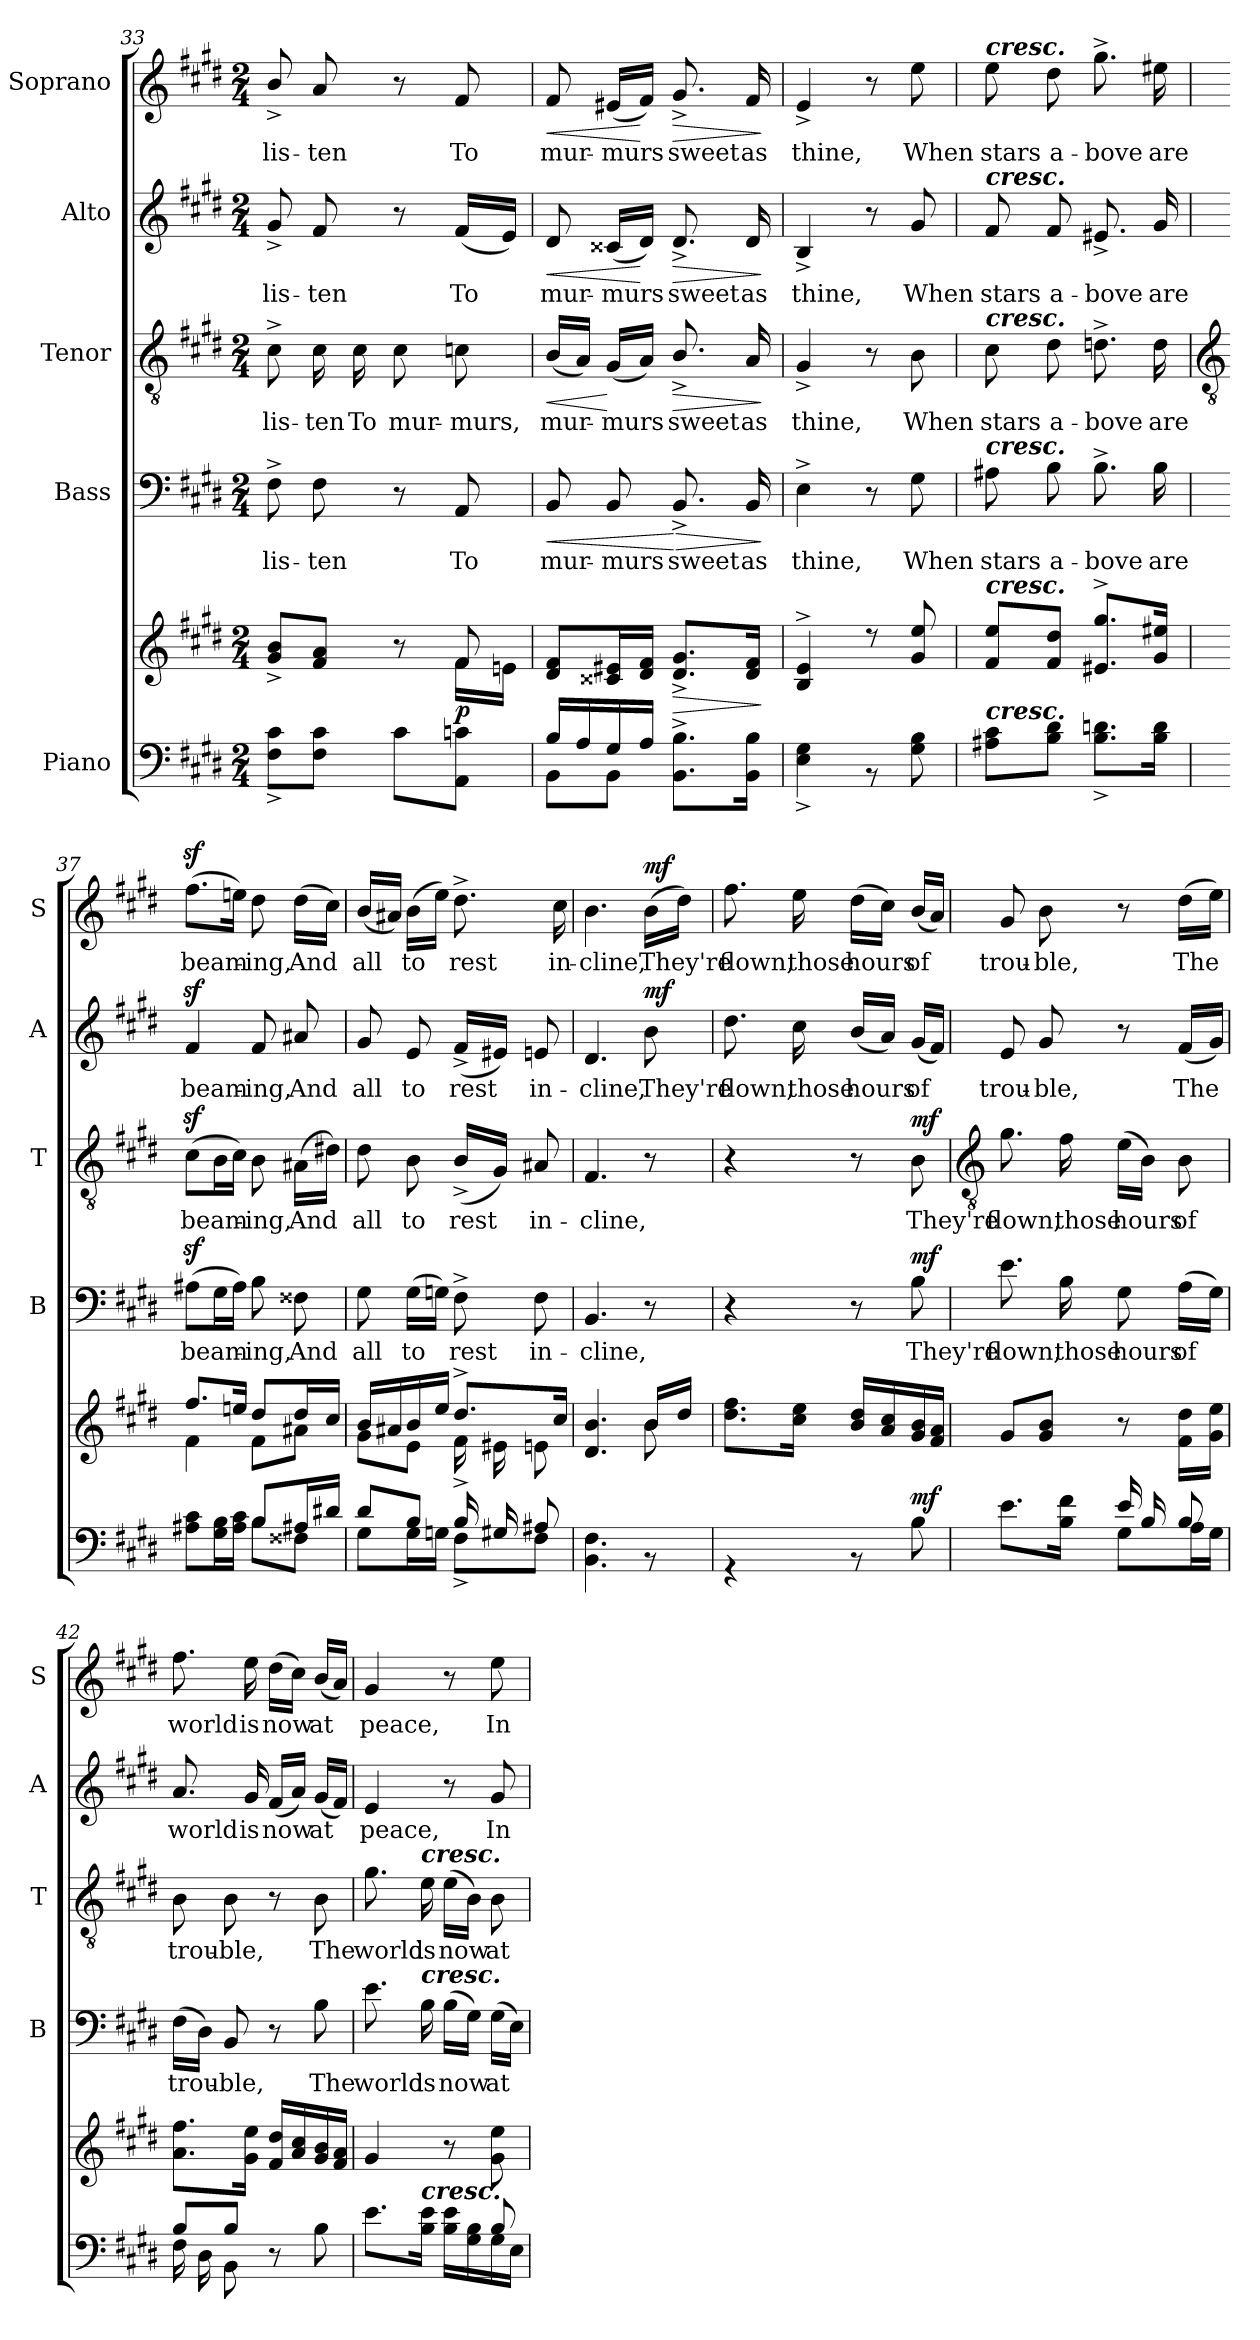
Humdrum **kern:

**kern	**kern	**dynam	**kern	**text	**dynam	**kern	**text	**dynam	**kern	**text	**dynam	**kern	**text	**dynam
*part5	*part5	*part5	*part4	*part4	*part4	*part3	*part3	*part3	*part2	*part2	*part2	*part1	*part1	*part1
*staff6	*staff5	*staff5/6	*staff4	*staff4	*staff4	*staff3	*staff3	*staff3	*staff2	*staff2	*staff2	*staff1	*staff1	*staff1
*I"Piano	*	*	*I"Bass	*	*	*I"Tenor	*	*	*I"Alto	*	*	*I"Soprano	*	*
*	*	*	*I'B	*	*	*I'T	*	*	*I'A	*	*	*I'S	*	*
*clefF4	*clefG2	*	*clefF4	*	*	*clefGv2	*	*	*clefG2	*	*	*clefG2	*	*
*k[f#c#g#d#]	*k[f#c#g#d#]	*	*k[f#c#g#d#]	*	*	*k[f#c#g#d#]	*	*	*k[f#c#g#d#]	*	*	*k[f#c#g#d#]	*	*
*E:	*E:	*	*E:	*	*	*E:	*	*	*E:	*	*	*E:	*	*
*M2/4	*M2/4	*	*M2/4	*	*	*M2/4	*	*	*M2/4	*	*	*M2/4	*	*
=33	=33	=33	=33	=33	=33	=33	=33	=33	=33	=33	=33	=33	=33	=33
!LO:N:vis=1	!	!	!	!LO:LY:b	!	!	!LO:LY:b	!	!	!LO:LY:b	!	!	!LO:LY:b	!
*^	*^	*	*	*	*	*	*	*	*	*	*	*	*	*
2ryy	8F#\^ 8c#\^L	8g#/^ 8b/^L	4.ryy	.	8F#^	lis-	.	8c#^	lis-	.	8g#^	lis-	.	8b^/	lis-	.
!	!	!	!	!	!	!LO:LY:b	!	!	!LO:LY:b	!	!	!LO:LY:b	!	!	!LO:LY:b	!
.	8F#\ 8c#\J	8f# 8aJ	.	.	8F#	-ten	.	16c#	-ten	.	8f#	-ten	.	8a	-ten	.
!	!	!	!	!	!	!	!	!	!LO:LY:b	!	!	!	!	!	!	!
.	.	.	.	.	.	.	.	16c#	To	.	.	.	.	.	.	.
!	!	!	!	!	!	!	!	!	!LO:LY:b	!	!	!	!	!	!	!
.	8c#\L	8r	.	.	8r	.	.	8c#	mur-	.	8r	.	.	8r	.	.
!	!	!	!	!LO:DY:b	!	!LO:LY:b	!	!	!LO:LY:b	!	!	!LO:LY:b	!	!	!LO:LY:b	!
.	8AA\ 8cn\J	8f#	16f#\LL	p	8AA	To	.	8cn	-murs,	.	(<16f#LL	To	.	8f#	To	.
.	.	.	16en\JJ	.	.	.	.	.	.	.	16eJJ)	.	.	.	.	.
=34	=34	=34	=34	=34	=34	=34	=34	=34	=34	=34	=34	=34	=34	=34	=34	=34
!	!	!	!	!LO:HP:b	!	!LO:LY:b	!LO:HP:b	!	!LO:LY:b	!LO:HP:b	!	!LO:LY:b	!LO:HP:b	!	!LO:LY:b	!LO:HP:b
!	!	!	!	!LO:DY:n=1:b=2	!	!	!	!	!	!	!	!	!	!	!	!
16B/LL	8BB\L	8d# 8f#L	2ryy	< p	8BB	mur-	<	(<16BLL	mur-	<	8d#	mur-	<	8f#	mur-	<
16A/	.	.	.	.	.	.	.	16AJJ)	.	.	.	.	.	.	.	.
!	!	!	!	!	!	!LO:LY:b	!	!	!LO:LY:b	!	!	!LO:LY:b	!	!	!LO:LY:b	!
16G#/	8BB\J	16c##X 16e#XL	.	.	8BB	-murs	.	(<16G#LL	murs	[	(<16c##XLL	-murs	.	(<16e#XLL	-murs	.
16A/JJ	.	16d# 16f#JJ	.	[	.	.	.	16A/JJ)	.	.	16d#JJ)	.	[	16f#JJ)	.	[
!	!	!	!	!LO:HP:b	!	!LO:LY:b	!LO:HP:n=1:b	!	!LO:LY:b	!LO:HP:b	!	!LO:LY:b	!LO:HP:b	!	!LO:LY:b	!LO:HP:b
4ryy	8.BB\^ 8.B\^L	8.d#^ 8.g#^L	.	>	8.BB^	sweet	[ >	8.B^/	sweet	>	8.d#^	sweet	>	8.g#^	sweet	>
!	!	!	!	!	!	!LO:LY:b	!	!	!LO:LY:b	!	!	!LO:LY:b	!	!	!LO:LY:b	!
.	16BB\ 16B\J	16d# 16f#J	.	.	16BB	as	.	16A	as	.	16d#	as	.	16f#	as	.
*v	*v	*	*	*	*	*	*	*	*	*	*	*	*	*	*	*
*	*v	*v	*	*	*	*	*	*	*	*	*	*	*	*	*
.	.	]	.	.	]	.	.	]	.	.	]	.	.	]
=35	=35	=35	=35	=35	=35	=35	=35	=35	=35	=35	=35	=35	=35	=35
*	*^	*	*	*	*	*	*	*	*	*	*	*	*	*
!LO:N:vis=1	!	!LO:N:vis=1	!	!	!LO:LY:b	!	!	!LO:LY:b	!	!	!LO:LY:b	!	!	!LO:LY:b	!
*^	*	*	*	*	*	*	*	*	*	*	*	*	*	*	*
2ryy	4E\^ 4G#\^	4B^ 4e^	2ryy	.	4E^	thine,	.	4G#^	thine,	.	4B^	thine,	.	4e^	thine,	.
.	8r	8r	.	.	8r	.	.	8r	.	.	8r	.	.	8r	.	.
!	!	!	!	!	!	!LO:LY:b	!	!	!LO:LY:b	!	!	!LO:LY:b	!	!	!LO:LY:b	!
.	8G#\ 8B\	8g# 8ee	.	.	8G#	When	.	8B	When	.	8g#	When	.	8ee	When	.
=36	=36	=36	=36	=36	=36	=36	=36	=36	=36	=36	=36	=36	=36	=36	=36	=36
!	!	!	!	!	!	!	!	!	!	!	!	!	!	!LO:TX:a:Bi:t=cresc.	!	!
!	!	!	!	!	!	!	!	!	!	!	!LO:TX:a:Bi:t=cresc.	!	!	!	!	!
!	!	!	!	!	!	!	!	!LO:TX:a:Bi:t=cresc.	!	!	!	!	!	!	!	!
!	!	!	!	!	!LO:TX:a:Bi:t=cresc.	!	!	!	!	!	!	!	!	!	!	!
!	!	!LO:TX:a:Bi:t=cresc.	!	!	!	!	!	!	!	!	!	!	!	!	!	!
!LO:TX:a:Bi:t=cresc.	!	!	!	!	!	!	!	!	!	!	!	!	!	!	!	!
!LO:N:vis=1	!	!	!LO:N:vis=1	!	!	!LO:LY:b	!	!	!LO:LY:b	!	!	!LO:LY:b	!	!	!LO:LY:b	!
2ryy	8A#X\ 8c#\L	8f# 8eeL	2ryy	.	8A#X	stars	.	8c#	stars	.	8f#	stars	.	8ee	stars	.
!	!	!	!	!	!	!LO:LY:b	!	!	!LO:LY:b	!	!	!LO:LY:b	!	!	!LO:LY:b	!
.	8B\ 8d#\J	8f# 8dd#J	.	.	8B	a-	.	8d#	a-	.	8f#	a-	.	8dd#	a-	.
!	!	!	!	!	!	!LO:LY:b	!	!	!LO:LY:b	!	!	!LO:LY:b	!	!	!LO:LY:b	!
.	8.B\^ 8.dn\^L	8.e#X^ 8.gg#^L	.	.	8.B^	-bove	.	8.dn^	-bove	.	8.e#X^	-bove	.	8.gg#^	-bove	.
!	!	!	!	!	!	!LO:LY:b	!	!	!LO:LY:b	!	!	!LO:LY:b	!	!	!LO:LY:b	!
.	16B\ 16d\J	16g# 16ee#XJ	.	.	16B	are	.	16d	are	.	16g#	are	.	16ee#X	are	.
!!LO:LB:g=z
=37	=37	=37	=37	=37	=37	=37	=37	=37	=37	=37	=37	=37	=37	=37	=37	=37
*	*	*	*	*	*	*	*	*clefGv2	*	*	*	*	*	*	*	*
!	!	!	!	!LO:DY:a=2	!	!LO:LY:b	!	!	!LO:LY:b	!	!	!LO:LY:b	!	!	!LO:LY:b	!
!	!	!	!	!LO:DY:n=1:a	!	!	!	!	!	!	!	!	!	!	!	!
4ryy	8A#X\ 8c#\L	8.ff#/L	4f#\	sf sf	(>8A#Xz<L	beam-	.	(>8c#z<L	beam-	.	4f#z<	beam-	.	(>8.ff#z<L	beam-	.
.	16G#\ 16B\L	.	.	.	16G#L	.	.	16BL	.	.	.	.	.	.	.	.
.	16A#\ 16c#\JJ	16een/J	.	.	16A#JJ)	.	.	16c#JJ)	.	.	.	.	.	16eenJ)	.	.
!	!	!	!	!	!	!LO:LY:b	!	!	!LO:LY:b	!	!	!LO:LY:b	!	!	!LO:LY:b	!
8B/L	8B\L	8dd#/L	8f#\L	.	8B	ing,	.	8B	ing,	.	8f#	-ing,	.	8dd#	ing,	.
!	!	!	!	!	!	!LO:LY:b	!	!	!LO:LY:b	!	!	!LO:LY:b	!	!	!LO:LY:b	!
16A#X/L	8F##X\J	16dd#/L	8a#X\J	.	8F##X	And	.	(>16A#XLL	And	.	8a#X	And	.	(>16dd#LL	And	.
16d#X/JJ	.	16cc#/JJ	.	.	.	.	.	16d#XJJ)	.	.	.	.	.	16cc#JJ)	.	.
=38	=38	=38	=38	=38	=38	=38	=38	=38	=38	=38	=38	=38	=38	=38	=38	=38
!	!	!	!	!	!	!LO:LY:b	!	!	!LO:LY:b	!	!	!LO:LY:b	!	!	!LO:LY:b	!
8d#/L	8G#\L	16b/LL	8g#\L	.	8G#	all	.	8d#	all	.	8g#	all	.	(<16bLL	all	.
.	.	16a#X/	.	.	.	.	.	.	.	.	.	.	.	16a#XJJ)	.	.
!	!	!	!	!	!	!LO:LY:b	!	!	!LO:LY:b	!	!	!LO:LY:b	!	!	!LO:LY:b	!
8B/J	16G#\L	16b/	8e\J	.	(>16G#LL	to	.	8B	to	.	8e	to	.	(>16bLL	to	.
.	16Gn\JJ	16ee/JJ	.	.	16GnJJ)	.	.	.	.	.	.	.	.	16eeJJ)	.	.
!	!	!	!	!	!	!LO:LY:b	!	!	!LO:LY:b	!	!	!LO:LY:b	!	!	!LO:LY:b	!
16B/LL	8F#^\L	8.dd#^/L	16f#^\LL	.	8F#^	rest	.	(<16B^LL	rest	.	(<16f#^LL	rest	.	8.dd#^	rest	.
16G#/	.	.	16e#X\	.	.	.	.	16G#JJ)	.	.	16e#XJJ)	.	.	.	.	.
!	!	!	!	!	!	!LO:LY:b	!	!	!LO:LY:b	!	!	!LO:LY:b	!	!	!	!
8A#X/J	8F#\J	.	8en\J	.	8F#	in-	.	8A#X	in-	.	8en	in-	.	.	.	.
!	!	!	!	!	!	!	!	!	!	!	!	!	!	!	!LO:LY:b	!
.	.	16cc#/J	.	.	.	.	.	.	.	.	.	.	.	16cc#	in-	.
=39	=39	=39	=39	=39	=39	=39	=39	=39	=39	=39	=39	=39	=39	=39	=39	=39
!LO:N:vis=1	!	!	!	!	!	!LO:LY:b	!	!	!LO:LY:b	!	!	!LO:LY:b	!	!	!LO:LY:b	!
2ryy	4.BB\ 4.F#\	4.d#/ 4.b/	4.ryy	.	4.BB	-cline,	.	4.F#	-cline,	.	4.d#	-cline,	.	4.b	-cline,	.
!	!	!	!	!LO:DY:b	!	!	!	!	!	!	!	!LO:LY:b	!	!	!LO:LY:b	!
!	!	!	!	!LO:DY:n=1:b	!	!	!	!	!	!	!	!	!LO:DY:b	!	!	!LO:DY:b
.	8r	16b/LL	8b\	mf mf	8r	.	.	8r	.	.	8b	They're	mf	(>16bLL	They're	mf
.	.	16dd#/JJ	.	.	.	.	.	.	.	.	.	.	.	16dd#JJ)	.	.
=40	=40	=40	=40	=40	=40	=40	=40	=40	=40	=40	=40	=40	=40	=40	=40	=40
!LO:N:vis=1	!	!	!LO:N:vis=1	!	!	!	!	!	!	!	!	!LO:LY:b	!	!	!LO:LY:b	!
2ryy	4r	8.dd#\ 8.ff#\L	2ryy	.	4r	.	.	4r	.	.	8.dd#	flown,	.	8.ff#	flown,	.
!	!	!	!	!	!	!	!	!	!	!	!	!LO:LY:b	!	!	!LO:LY:b	!
.	.	16cc#\ 16ee\J	.	.	.	.	.	.	.	.	16cc#	those	.	16ee	those	.
!	!	!	!	!	!	!	!	!	!	!	!	!LO:LY:b	!	!	!LO:LY:b	!
.	8r	16b/ 16dd#/LL	.	.	8r	.	.	8r	.	.	(<16bLL	hours	.	(>16dd#LL	hours	.
.	.	16a/ 16cc#/	.	.	.	.	.	.	.	.	16aJJ)	.	.	16cc#JJ)	.	.
!	!	!	!	!LO:DY:a=2	!	!LO:LY:b	!LO:DY:b	!	!LO:LY:b	!LO:DY:b	!	!LO:LY:b	!	!	!LO:LY:b	!
.	8B\	16g#/ 16b/	.	mf	8B	They're	mf	8B	They're	mf	(<16g#LL	of	.	(<16bLL	of	.
.	.	16f#/ 16a/JJ	.	.	.	.	.	.	.	.	16f#JJ)	.	.	16aJJ)	.	.
*	*	*v	*v	*	*	*	*	*	*	*	*	*	*	*	*	*
!!LO:LB:g=z
=41	=41	=41	=41	=41	=41	=41	=41	=41	=41	=41	=41	=41	=41	=41	=41
*	*	*	*	*	*	*	*clefGv2	*	*	*	*	*	*	*	*
!	!	!	!	!	!LO:LY:b	!	!	!LO:LY:b	!	!	!LO:LY:b	!	!	!LO:LY:b	!
4ryy	8.e\L	8g#L	.	8.e	flown,	.	8.g#	flown,	.	8e	trou-	.	8g#	trou-	.
!	!	!	!	!	!	!	!	!	!	!	!LO:LY:b	!	!	!LO:LY:b	!
.	.	8g# 8bJ	.	.	.	.	.	.	.	8g#	-ble,	.	8b	-ble,	.
!	!	!	!	!	!LO:LY:b	!	!	!LO:LY:b	!	!	!	!	!	!	!
.	16B\ 16f#\J	.	.	16B	those	.	16f#	those	.	.	.	.	.	.	.
!	!	!	!	!	!LO:LY:b	!	!	!LO:LY:b	!	!	!	!	!	!	!
16e/LL	8G#\L	8r	.	8G#	hours	.	(>16eLL	hours	.	8r	.	.	8r	.	.
16B/	.	.	.	.	.	.	16BJJ)	.	.	.	.	.	.	.	.
!	!	!	!	!	!LO:LY:b	!	!	!LO:LY:b	!	!	!LO:LY:b	!	!	!LO:LY:b	!
8B/J	16A\L	16f# 16dd#LL	.	(>16ALL	of	.	8B	of	.	(<16f#LL	The	.	(>16dd#LL	The	.
.	16G#\JJ	16g# 16eeJJ	.	16G#JJ)	.	.	.	.	.	16g#JJ)	.	.	16eeJJ)	.	.
=42	=42	=42	=42	=42	=42	=42	=42	=42	=42	=42	=42	=42	=42	=42	=42
!	!	!	!	!	!LO:LY:b	!	!	!LO:LY:b	!	!	!LO:LY:b	!	!	!LO:LY:b	!
8B/L	16F#\LL	8.a 8.ff#L	.	(>16F#LL	trou-	.	8B	trou-	.	8.a	world	.	8.ff#	world	.
.	16D#\	.	.	16D#JJ)	.	.	.	.	.	.	.	.	.	.	.
!	!	!	!	!	!LO:LY:b	!	!	!LO:LY:b	!	!	!	!	!	!	!
8B/J	8BB\J	.	.	8BB	ble,	.	8B	-ble,	.	.	.	.	.	.	.
!	!	!	!	!	!	!	!	!	!	!	!LO:LY:b	!	!	!LO:LY:b	!
.	.	16g# 16eeJ	.	.	.	.	.	.	.	16g#	is	.	16ee	is	.
!	!	!	!	!	!	!	!	!	!	!	!LO:LY:b	!	!	!LO:LY:b	!
4ryy	8r	16f# 16dd#LL	.	8r	.	.	8r	.	.	(<16f#LL	now	.	(>16dd#LL	now	.
.	.	16a 16cc#	.	.	.	.	.	.	.	16aJJ)	.	.	16cc#JJ)	.	.
!	!	!	!	!	!LO:LY:b	!	!	!LO:LY:b	!	!	!LO:LY:b	!	!	!LO:LY:b	!
.	8B\	16g# 16b	.	8B	The	.	8B	The	.	(<16g#LL	at	.	(<16bLL	at	.
.	.	16f# 16aJJ	.	.	.	.	.	.	.	16f#JJ)	.	.	16aJJ)	.	.
=43	=43	=43	=43	=43	=43	=43	=43	=43	=43	=43	=43	=43	=43	=43	=43
!	!	!	!	!	!LO:LY:b	!	!	!LO:LY:b	!	!	!LO:LY:b	!	!	!LO:LY:b	!
4.ryy	8.e\L	4g#	.	8.e	world	.	8.g#	world	.	4e	peace,	.	4g#	peace,	.
!	!	!	!	!	!	!	!LO:TX:a:Bi:t=cresc.	!	!	!	!	!	!	!	!
!	!	!	!	!LO:TX:a:Bi:t=cresc.	!	!	!	!	!	!	!	!	!	!	!
!	!LO:TX:a:Bi:t=cresc.	!	!	!	!	!	!	!	!	!	!	!	!	!	!
!	!	!	!	!	!LO:LY:b	!	!	!LO:LY:b	!	!	!	!	!	!	!
.	16B\ 16e\J	.	.	16B	is	.	16e	is	.	.	.	.	.	.	.
!	!	!	!	!	!LO:LY:b	!	!	!LO:LY:b	!	!	!	!	!	!	!
.	16B\ 16e\LL	8r	.	(>16BLL	now	.	(>16eLL	now	.	8r	.	.	8r	.	.
.	16G#\ 16B\	.	.	16G#JJ)	.	.	16BJJ)	.	.	.	.	.	.	.	.
!	!	!	!	!	!LO:LY:b	!	!	!LO:LY:b	!	!	!LO:LY:b	!	!	!LO:LY:b	!
8B/	16G#\	8g#\ 8ee\	.	(>16G#LL	at	.	8B	at	.	8g#	In	.	8ee	In	.
.	16E\JJ	.	.	16EJJ)	.	.	.	.	.	.	.	.	.	.	.
*v	*v	*	*	*	*	*	*	*	*	*	*	*	*	*	*
=	=	=	=	=	=	=	=	=	=	=	=	=	=	=
*-	*-	*-	*-	*-	*-	*-	*-	*-	*-	*-	*-	*-	*-	*-
